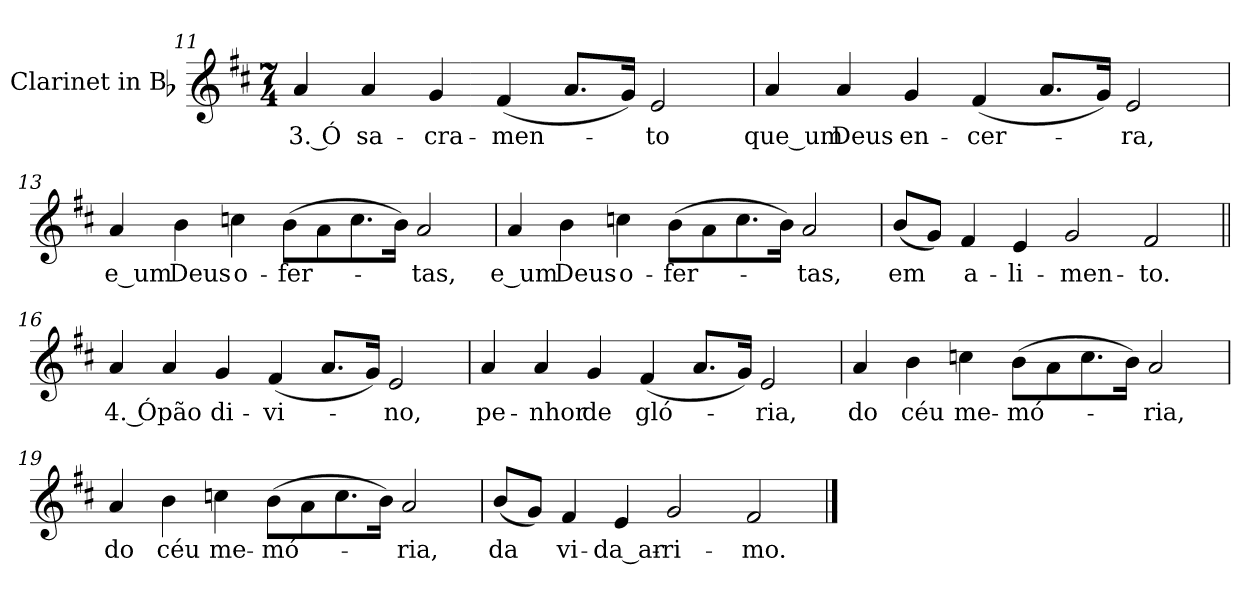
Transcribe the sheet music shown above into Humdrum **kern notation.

**kern	**text
*part1	*part1
*staff1	*staff1
*I"Clarinet in Bb	*
*I'Cl.	*
*clefG2	*
*ITrd1c2	*
*k[]	*
*C:	*
*M7/4	*
=11	=11
!	!LO:LY:b:color=#000000
4gi/	3. Ó
!	!LO:LY:b:color=#000000
4gi/	sa-
!	!LO:LY:b:color=#000000
4fi/	-cra-
!	!LO:LY:b:color=#000000
(4ei/	-men-
8.gi/L	.
16fi/Jk)	.
!	!LO:LY:b:color=#000000
2di/	-to
=12	=12
!	!LO:LY:b:color=#000000
4gi/	que_um
!	!LO:LY:b:color=#000000
4gi/	Deus
!	!LO:LY:b:color=#000000
4fi/	en-
!	!LO:LY:b:color=#000000
(4ei/	-cer-
8.gi/L	.
16fi/Jk)	.
!	!LO:LY:b:color=#000000
2di/	-ra,
!!LO:LB:g=z
=13	=13
!	!LO:LY:b:color=#000000
4gi/	e_um
!	!LO:LY:b:color=#000000
4ai\	Deus
!	!LO:LY:b:color=#000000
4b-Xi\	o-
!	!LO:LY:b:color=#000000
(8ai\L	-fer-
8gi\	.
8.b-i\	.
16ai\Jk)	.
!	!LO:LY:b:color=#000000
2gi/	-tas,
=14	=14
!	!LO:LY:b:color=#000000
4gi/	e_um
!	!LO:LY:b:color=#000000
4ai\	Deus
!	!LO:LY:b:color=#000000
4b-Xi\	o-
!	!LO:LY:b:color=#000000
(8ai\L	-fer-
8gi\	.
8.b-i\	.
16ai\Jk)	.
!	!LO:LY:b:color=#000000
2gi/	-tas,
=15	=15
!	!LO:LY:b:color=#000000
(8ai/L	em
8fi/J)	.
!	!LO:LY:b:color=#000000
4ei/	a-
!	!LO:LY:b:color=#000000
4di/	-li-
!	!LO:LY:b:color=#000000
2fi/	-men-
!	!LO:LY:b:color=#000000
2ei/	-to.
!!LO:LB:g=z
=16||	=16||
!	!LO:LY:b:color=#000000
4gi/	4. Ó
!	!LO:LY:b:color=#000000
4gi/	pão
!	!LO:LY:b:color=#000000
4fi/	di-
!	!LO:LY:b:color=#000000
(4ei/	-vi-
8.gi/L	.
16fi/Jk)	.
!	!LO:LY:b:color=#000000
2di/	-no,
=17	=17
!	!LO:LY:b:color=#000000
4gi/	pe-
!	!LO:LY:b:color=#000000
4gi/	-nhor
!	!LO:LY:b:color=#000000
4fi/	de
!	!LO:LY:b:color=#000000
(4ei/	gló-
8.gi/L	.
16fi/Jk)	.
!	!LO:LY:b:color=#000000
2di/	-ria,
=18	=18
!	!LO:LY:b:color=#000000
4gi/	do
!	!LO:LY:b:color=#000000
4ai\	céu
!	!LO:LY:b:color=#000000
4b-Xi\	me-
!	!LO:LY:b:color=#000000
(8ai\L	-mó-
8gi\	.
8.b-i\	.
16ai\Jk)	.
!	!LO:LY:b:color=#000000
2gi/	-ria,
!!LO:LB:g=z
=19	=19
!	!LO:LY:b:color=#000000
4gi/	do
!	!LO:LY:b:color=#000000
4ai\	céu
!	!LO:LY:b:color=#000000
4b-Xi\	me-
!	!LO:LY:b:color=#000000
(8ai\L	-mó-
8gi\	.
8.b-i\	.
16ai\Jk)	.
!	!LO:LY:b:color=#000000
2gi/	-ria,
=20	=20
!	!LO:LY:b:color=#000000
(8ai/L	da
8fi/J)	.
!	!LO:LY:b:color=#000000
4ei/	vi-
!	!LO:LY:b:color=#000000
4di/	-da_ar-
!	!LO:LY:b:color=#000000
2fi/	-ri-
!	!LO:LY:b:color=#000000
2ei/	-mo.
==	==
*-	*-
